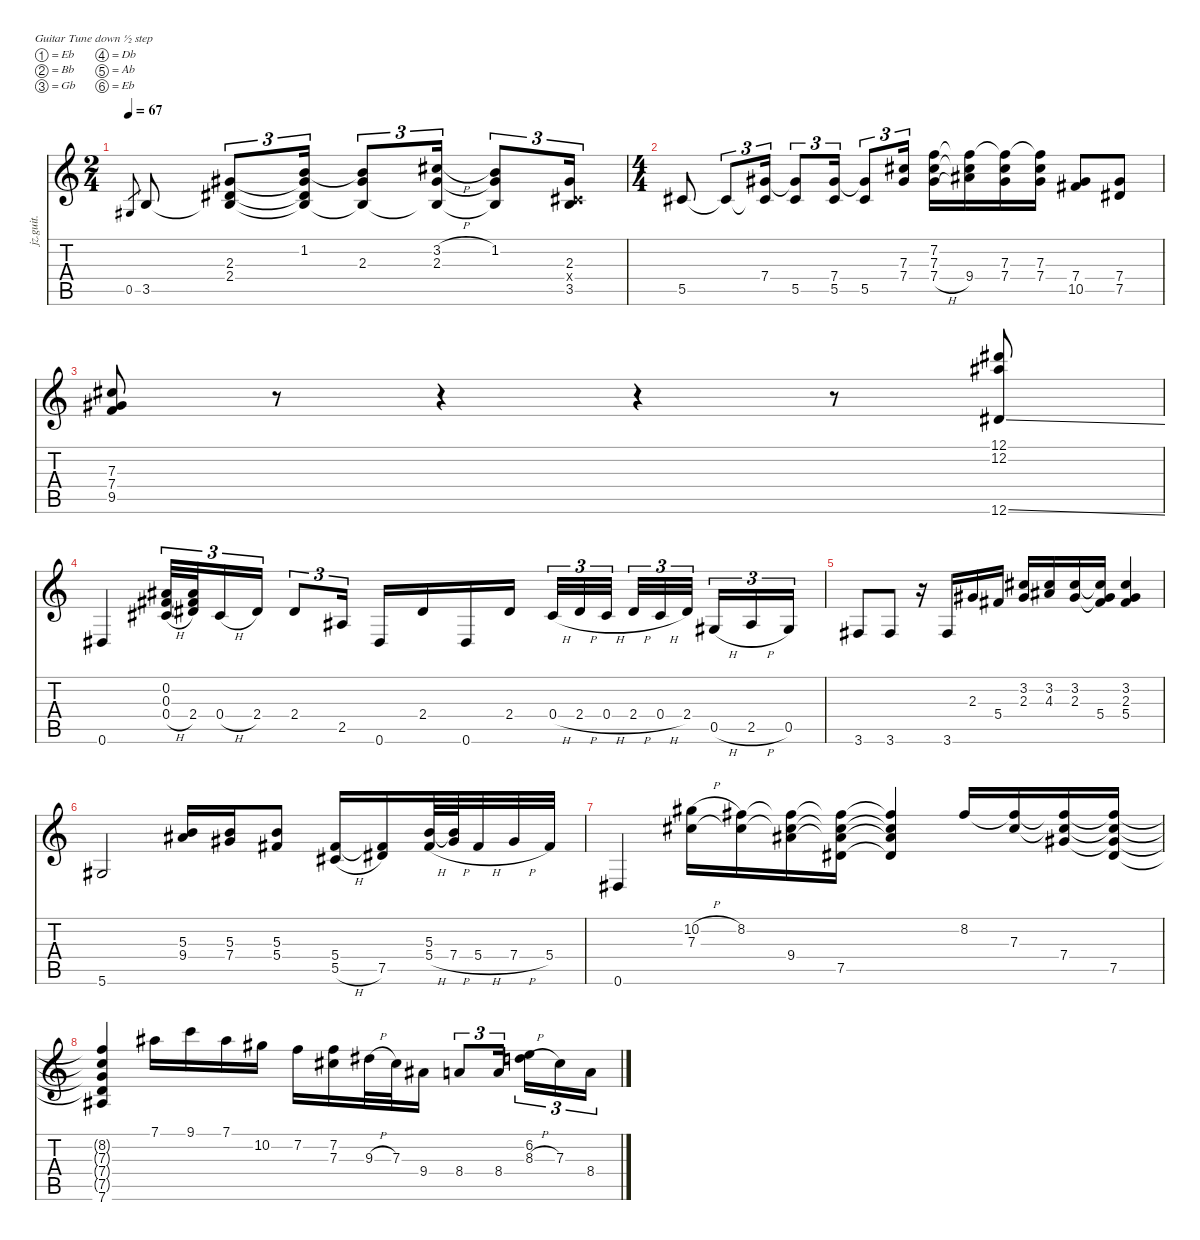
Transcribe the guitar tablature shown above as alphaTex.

\defaultSystemsLayout 4
\hideDynamics
\bracketExtendMode nobrackets
\otherSystemsTrackNameOrientation horizontal
\track ("Jimi Hendrix" "jz.guit.") {instrument electricguitarjazz}
\staff {score tabs}
\tuning (Eb4 Bb3 Gb3 Db3 Ab2 Eb2)
\ts (2 4)
\tempo 67
\clef g2
\ks c
0.5{acc #}.8{gr dy mf beam Up} 3.5.8{dy f beam Up} (2.3{acc #} 2.4{acc #} 3.5{t}).8{tu (3 2) beam Up} (1.2 2.3{t acc #} 2.4{t acc #} 3.5{t}).16{tu (3 2) beam Up} (1.2{t} 2.3{acc #} 3.5{t}).8{tu (3 2) beam Up} (3.2{h acc #} 2.3{acc #} 3.5{t}).16{tu (3 2) beam Up} (1.2 2.3{t acc #} 3.5{t}).8{tu (3 2) beam Up} (2.3{acc #} 0.4{x acc #} 3.5).16{tu (3 2) beam Up} |
\ts (4 4)
5.5{acc #}.8{beam Up} 5.5{t acc #}.8{tu (3 2) beam Up} (7.4{acc #} 5.5{t acc #}).16{tu (3 2) beam Up} (7.4{t acc #} 5.5{acc #}).8{tu (3 2) beam Up} (7.4{acc #} 5.5{acc #}).16{tu (3 2) beam Up} (7.4{t acc #} 5.5{acc #}).8{tu (3 2) beam Up} (7.3{acc #} 7.4{acc #}).16{tu (3 2) beam Up} (7.2 7.3{acc #} 7.4{h acc #}).16{beam Down} (7.2{t} 7.3{t acc #} 9.4{acc #}).16{beam Down} (7.3{acc #} 7.4{acc #} 7.2{t}).16{beam Down} (7.2{t} 7.3{acc #} 7.4{acc #}).16{beam Down} (7.4{acc #} 10.5{acc #}).8{beam Up} (7.4{acc #} 7.5{acc #}).8{beam Up} |
(7.3{acc #} 7.4{acc #} 9.5).8{beam Up} r.8{beam Up} r.4{beam Up} r.4{beam Up} r.8{beam Up} (12.1{acc #} 12.2{acc #} 12.6{ss acc #}).8{beam Down} |
0.6{acc #}.4{beam Up} (0.2{acc #} 0.3{acc #} 0.4{h acc #}).32{tu (3 2) beam Up} (0.2{t acc #} 0.3{t acc #} 2.4{acc #}).32{tu (3 2) beam Up} 0.4{h acc #}.16{tu (3 2) beam Up} 2.4{acc #}.16{tu (3 2) beam Up} 2.4{acc #}.8{tu (3 2) beam Up} 2.5{acc #}.16{tu (3 2) beam Up} 0.6{acc #}.16{beam Up} 2.4{acc #}.16{beam Up} 0.6{acc #}.16{beam Up} 2.4{acc #}.16{beam Up} 0.4{h acc #}.32{tu (3 2) beam Up} 2.4{h acc #}.32{tu (3 2) beam Up} 0.4{h acc #}.32{tu (3 2) beam Up} 2.4{h acc #}.32{tu (3 2) beam Up} 0.4{h acc #}.32{tu (3 2) beam Up} 2.4{acc #}.32{tu (3 2) beam Up} 0.5{h acc #}.16{tu (3 2) beam Up} 2.5{h acc #}.16{tu (3 2) beam Up} 0.5{acc #}.16{tu (3 2) beam Up} |
3.6{acc #}.8{beam Up} 3.6{acc #}.8{beam Up} r.16{beam Up} 3.6{acc #}.16{beam Up} 2.3{acc #}.16{beam Up} 5.4{acc #}.16{beam Up} (3.2{acc #} 2.3{acc #}).16{beam Up} (3.2{acc #} 4.3{acc #}).16{beam Up} (3.2{acc #} 2.3{acc #}).16{beam Up} (3.2{t acc #} 2.3{t acc #} 5.4{acc #}).16{beam Up} (3.2{acc #} 2.3{acc #} 5.4{acc #}).4{beam Up} |
5.6{acc #}.2{beam Up} (5.3 9.4{acc #}).16{beam Up} (5.3 7.4{acc #}).16{beam Up} (5.3 5.4{acc #}).8{beam Up} (5.4{acc #} 5.5{h acc #}).16{beam Up} (5.4{t acc #} 7.5{acc #}).16{beam Up} (5.3 5.4{h acc #}).64{beam Up} (5.3{t} 7.4{h acc #}).64{beam Up} 5.4{h acc #}.32{beam Up} 7.4{h acc #}.32{beam Up} 5.4{acc #}.32{beam Up} |
0.6{acc #}.4{beam Up} (10.2{h acc #} 7.3{acc #}).16{beam Down} (8.2{acc #} 7.3{t acc #}).16{beam Down} (9.4{acc #} 8.2{t acc #} 7.3{t acc #}).16{beam Down} (8.2{t acc #} 7.3{t acc #} 9.4{t acc #} 7.5{acc #}).16{beam Down} (8.2{t acc #} 7.3{t acc #} 9.4{t acc #} 7.5{t acc #}).4{beam Up} 8.2{acc #}.16{beam Up} (7.3{acc #} 8.2{t acc #}).16{beam Up} (7.4{acc #} 8.2{t acc #} 7.3{t acc #}).16{beam Up} (8.2{t acc #} 7.3{t acc #} 7.4{t acc #} 7.5{acc #}).16{beam Up} |
(8.2{t acc #} 7.3{t acc #} 7.4{t acc #} 7.5{t acc #} 7.6{acc #}).4{beam Up} 7.1{acc #}.16{beam Down} 9.1.16{beam Down} 7.1{acc #}.16{beam Down} 10.2{acc #}.16{beam Down} 7.2.16{beam Down} (7.2 7.3{acc #}).16{beam Down} 9.3{h acc #}.32{beam Down} 7.3{acc #}.32{beam Down} 9.4{acc #}.16{beam Down} 8.4.8{tu (3 2) beam Up} 8.4.16{tu (3 2) beam Up} (6.2 8.3{h}).16{tu (3 2) beam Down} 7.3{acc #}.16{tu (3 2) beam Down} 8.4.16{tu (3 2) beam Down}
